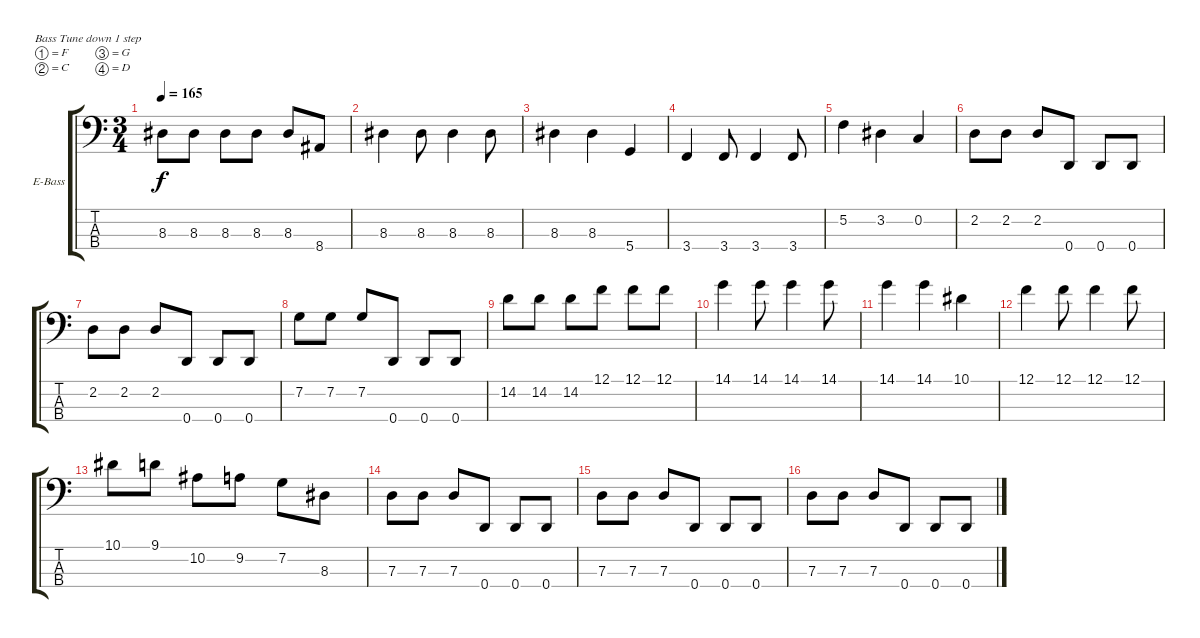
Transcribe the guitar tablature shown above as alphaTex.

\bracketExtendMode groupsimilarinstruments
\firstSystemTrackNameOrientation horizontal
\otherSystemsTrackNameOrientation horizontal
\track ("Kristian - Bass" "E-Bass") {instrument electricbassfinger}
\staff {score tabs}
\tuning (F2 C2 G1 D1)
\ts (3 4)
\tempo 165
\clef f4
\ks c
8.3.8{dy f} 8.3.8 8.3.8 8.3.8 8.3.8 8.4.8 |
8.3.4 8.3.8 8.3.4 8.3.8 |
8.3.4 8.3.4 5.4.4 |
3.4.4 3.4.8 3.4.4 3.4.8 |
5.2.4 3.2.4 0.2.4 |
2.2.8 2.2.8 2.2.8 0.4.8 0.4.8 0.4.8 |
2.2.8 2.2.8 2.2.8 0.4.8 0.4.8 0.4.8 |
7.2.8 7.2.8 7.2.8 0.4.8 0.4.8 0.4.8 |
14.2.8 14.2.8 14.2.8 12.1.8 12.1.8 12.1.8 |
14.1.4 14.1.8 14.1.4 14.1.8 |
14.1.4 14.1.4 10.1.4 |
12.1.4 12.1.8 12.1.4 12.1.8 |
10.1.8 9.1.8 10.2.8 9.2.8 7.2.8 8.3.8 |
7.3.8 7.3.8 7.3.8 0.4.8 0.4.8 0.4.8 |
7.3.8 7.3.8 7.3.8 0.4.8 0.4.8 0.4.8 |
7.3.8 7.3.8 7.3.8 0.4.8 0.4.8 0.4.8
